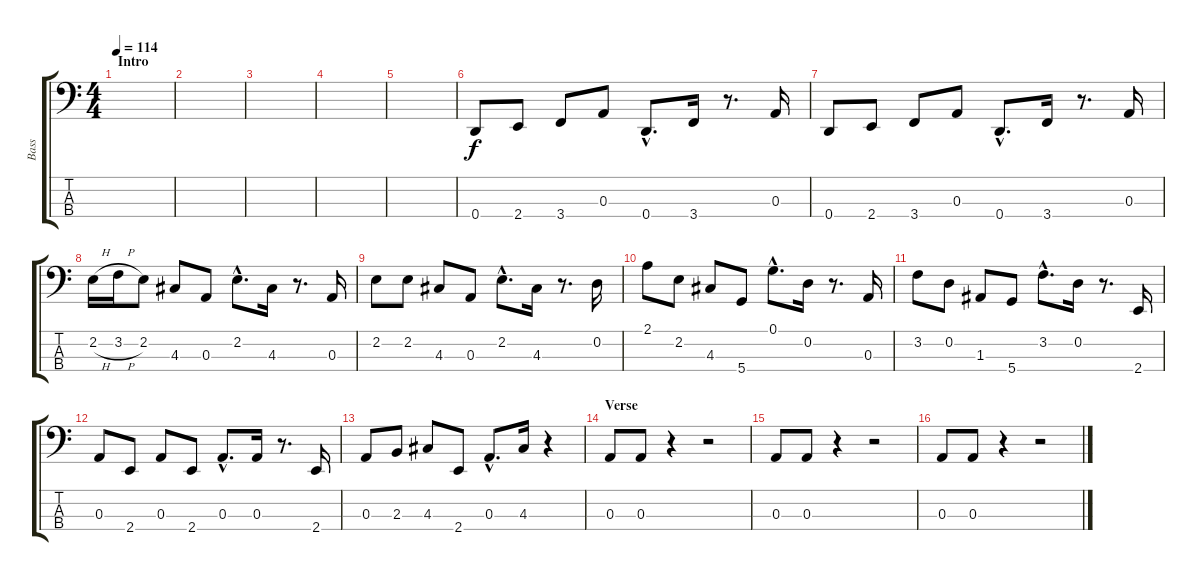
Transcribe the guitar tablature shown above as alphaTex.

\track ("Bass" "Bass") {instrument electricbasspick}
\staff {score tabs}
\tuning (G2 D2 A1 D1) {hide}
\ts (4 4)
\section ("" "Intro")
\tempo 114
\clef f4
\ks c
|
|
|
|
|
0.4.8 2.4.8 3.4.8 0.3.8 0.4{hac}.8{d} 3.4.16 r.8{d} 0.3.16 |
0.4.8 2.4.8 3.4.8 0.3.8 0.4{hac}.8{d} 3.4.16 r.8{d} 0.3.16 |
2.2{h}.16 3.2{h}.16 2.2.8 4.3.8 0.3.8 2.2{hac}.8{d} 4.3.16 r.8{d} 0.3.16 |
2.2.8 2.2.8 4.3.8 0.3.8 2.2{hac}.8{d} 4.3.16 r.8{d} 0.2.16 |
2.1.8 2.2.8 4.3.8 5.4.8 0.1{hac}.8{d} 0.2.16 r.8{d} 0.3.16 |
3.2.8 0.2.8 1.3.8 5.4.8 3.2{hac}.8{d} 0.2.16 r.8{d} 2.4.16 |
0.3.8 2.4.8 0.3.8 2.4.8 0.3{hac}.8{d} 0.3.16 r.8{d} 2.4.16 |
0.3.8 2.3.8 4.3.8 2.4.8 0.3{hac}.8{d} 4.3.16 r.4 |
\section ("" "Verse")
0.3.8 0.3.8 r.4 r.2 |
0.3.8 0.3.8 r.4 r.2 |
0.3.8 0.3.8 r.4 r.2
